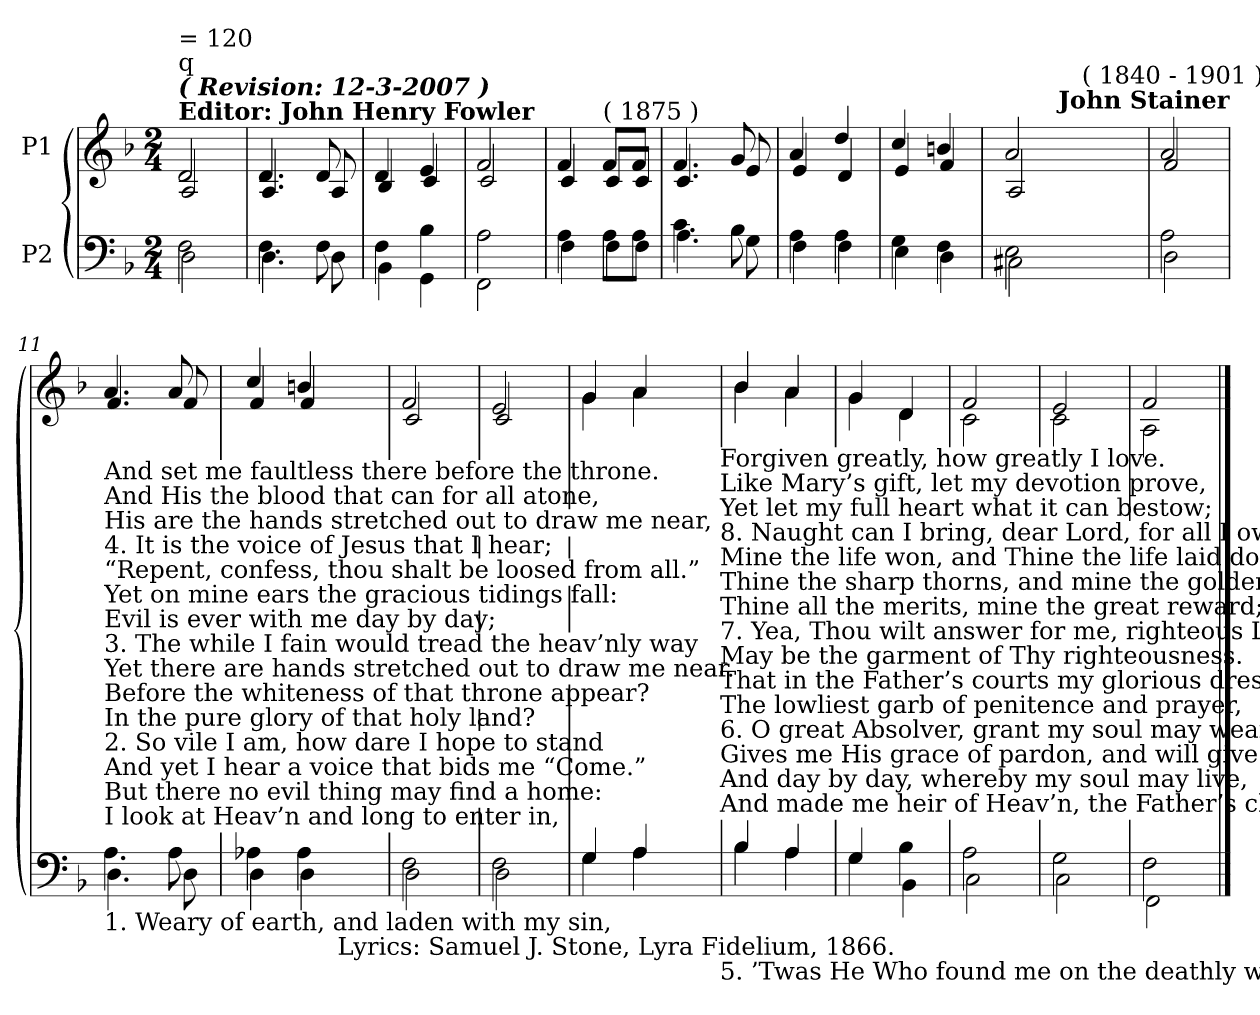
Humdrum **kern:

**kern	**kern
*part2	*part1
*staff2	*staff1
*I"P2	*I"P1
!!LO:PB:g=z
*clefF4	*clefG2
*k[b-]	*k[b-]
*F:	*F:
*M2/4	*M2/4
=1	=1
*^	*^
!	!	!LO:TX:a:B:t=Editor&colon; John Henry Fowler	!
!	!	!LO:TX:a:Bi:t=( Revision&colon; 12-3-2007 )	!
!	!	!LO:TX:a:t=q	!
!	!	!LO:TX:t== 120	!
2Fi\	2Di\	2di/	2Ai/
=2	=2	=2	=2
4.Fi\	4.Di\	4.di/	4.Ai/
8Fi\	8Di\	8di/	8Ai/
=3	=3	=3	=3
4Fi\	4BB-i\	4di/	4B-i/
4B-i\	4GGi\	4ei/	4ci/
=4	=4	=4	=4
2Ai\	2FFi\	2fi/	2ci/
=5	=5	=5	=5
4Ai\	4Fi\	4fi/	4ci/
!	!	!LO:TX:a:t=( 1875 )	!
8Ai\L	8Fi\L	8fi/L	8ci/L
8Ai\J	8Fi\J	8fi/J	8ci/J
=6	=6	=6	=6
4.ci\	4.Ai\	4.fi/	4.ci/
8B-i\	8Gi\	8gi/	8ei/
=7	=7	=7	=7
4Ai\	4Fi\	4ai/	4ei/
4Ai\	4Fi\	4ddi/	4di/
=8	=8	=8	=8
4Gi\	4Ei\	4cci/	4ei/
4Fi\	4Di\	4bni/	4fi/
=9	=9	=9	=9
*	*	*^	*^
2Ei\	2C#Xi\	2ai/	2Ai/	4ryy	4ryy
.	.	.	.	128...ryy	16ryy
!	!	!	!	!LO:TX:a:B:t=John Stainer	!
.	.	.	.	8ryy	.
.	.	.	.	.	128.ryy
!	!	!	!	!	!LO:TX:a:t=( 1840 - 1901 )
.	.	.	.	.	8ryy
.	.	.	.	16ryy	.
.	.	.	.	.	32ryy
.	.	.	.	32ryy	.
.	.	.	.	.	64ryy
.	.	.	.	64ryy	.
.	.	.	.	.	256ryy
.	.	.	.	1024ryy	.
*	*	*	*v	*v	*v
=10	=10	=10	=10
2Ai\	2Di\	2ai/	2fi/
!!LO:LB:g=z	!!
=11	=11	=11	=11
!LO:TX:b:t=1.  Weary of earth, and laden with my sin,	!	!	!
!LO:TX:t=I look at Heav’n and long to enter in,	!	!	!
!LO:TX:t=But there no evil thing may find a home&colon;	!	!	!
!LO:TX:t=And yet I hear a voice that bids me “Come.”	!	!	!
!LO:TX:t=2.  So vile I am, how dare I hope to stand	!	!	!
!LO:TX:t=In the pure glory of that holy land?	!	!	!
!LO:TX:t=Before the whiteness of that throne appear?	!	!	!
!LO:TX:t=Yet there are hands stretched out to draw me near.	!	!	!
!LO:TX:t=3.  The while I fain would tread the heav’nly way	!	!	!
!LO:TX:t=Evil is ever with me day by day;	!	!	!
!LO:TX:t=Yet on mine ears the gracious tidings fall&colon;	!	!	!
!LO:TX:t=“Repent, confess, thou shalt be loosed from all.”	!	!	!
!LO:TX:t=4.  It is the voice of Jesus that I hear;	!	!	!
!LO:TX:t=His are the hands stretched out to draw me near,	!	!	!
!LO:TX:t=And His the blood that can for all atone,	!	!	!
!LO:TX:t=And set me faultless there before the throne.	!	!	!
4.Ai\	4.Di\	4.ai/	4.fi/
8Ai\	8Di\	8ai/	8fi/
=12	=12	=12	=12
*	*^	*	*
4A-Xi\	4Di\	4ryy	4cci/	4fi/
4A-i\	4Di\	16ryy	4bni/	4fi/
.	.	64ryy	.	.
.	.	128ryy	.	.
.	.	512.ryy	.	.
!	!	!LO:TX:b:t=Lyrics&colon; Samuel J. Stone,  Lyra Fidelium, 1866.	!	!
.	.	8ryy	.	.
.	.	32ryy	.	.
.	.	256ryy	.	.
.	.	1024ryy	.	.
*	*v	*v	*	*
=13	=13	=13	=13
2Fi\	2Di\	2fi/	2ci/
=14	=14	=14	=14
2Fi\	2Di\	2ei/	2ci/
=15	=15	=15	=15
*	*^	*	*
4Gi/	4Gi\	4ryy	4gi/	4gi\
4Ai/	4Ai\	8ryy	4ai/	4ai\
.	.	16ryy	.	.
.	.	32ryy	.	.
.	.	64ryy	.	.
.	.	128...ryy	.	.
!	!	!LO:TX:b:t=5.  ’Twas He Who found me on the deathly wild,	!	!
!	!	!LO:TX:t=And made me heir of Heav’n, the Father’s child,	!	!
!	!	!LO:TX:t=And day by day, whereby my soul may live,	!	!
!	!	!LO:TX:t=Gives me His grace of pardon, and will give.	!	!
!	!	!LO:TX:t=6.  O great Absolver, grant my soul may wear	!	!
!	!	!LO:TX:t=The lowliest garb of penitence and prayer,	!	!
!	!	!LO:TX:t=That in the Father’s courts my glorious dress	!	!
!	!	!LO:TX:t=May be the garment of Thy righteousness.	!	!
!	!	!LO:TX:t=7.  Yea, Thou wilt answer for me, righteous Lord;	!	!
!	!	!LO:TX:t=Thine all the merits, mine the great reward;	!	!
!	!	!LO:TX:t=Thine the sharp thorns, and mine the golden crown;	!	!
!	!	!LO:TX:t=Mine the life won, and Thine the life laid down.	!	!
!	!	!LO:TX:t=8.  Naught can I bring, dear Lord, for all I owe,	!	!
!	!	!LO:TX:t=Yet let my full heart what it can bestow;	!	!
!	!	!LO:TX:t=Like Mary’s gift, let my devotion prove,	!	!
!	!	!LO:TX:t=Forgiven greatly, how greatly I love.	!	!
.	.	1024ryy	.	.
*	*v	*v	*	*
=16	=16	=16	=16
4B-i/	4B-i\	4b-i/	4b-i\
4Ai/	4Ai\	4ai/	4ai\
=17	=17	=17	=17
4Gi/	4Gi\	4gi/	4gi\
4B-i\	4BB-i\	4di/	4di\
=18	=18	=18	=18
2Ai\	2Ci\	2fi/	2ci\
=19	=19	=19	=19
2Gi\	2Ci\	2ei/	2ci\
=20	=20	=20	=20
2Fi\	2FFi\	2fi/	2Ai\
*v	*v	*	*
*	*v	*v
==	==
*-	*-
